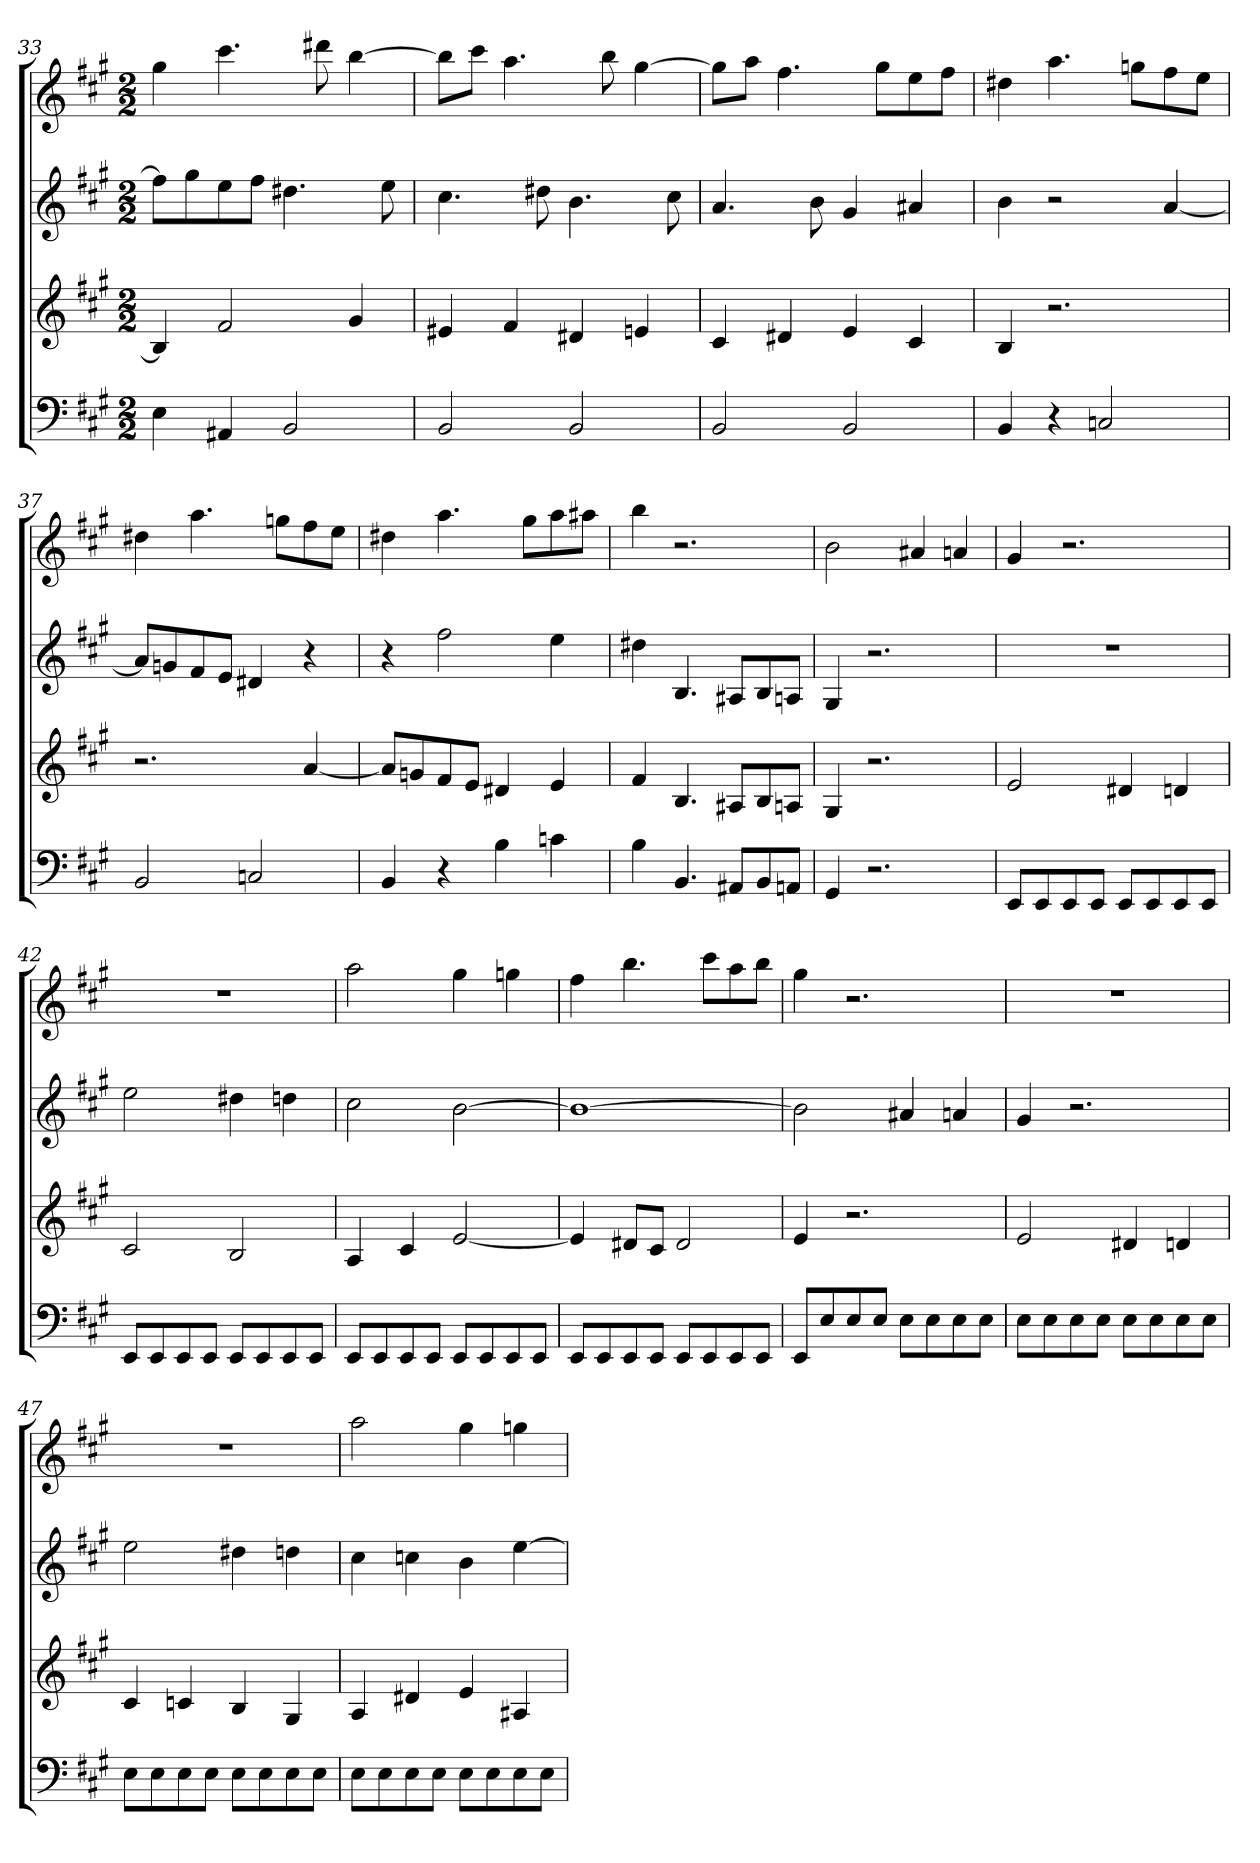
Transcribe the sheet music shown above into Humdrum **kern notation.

**kern	**kern	**kern	**kern
*part4	*part3	*part2	*part1
*staff4	*staff3	*staff2	*staff1
*k[f#c#g#]	*k[f#c#g#]	*k[f#c#g#]	*k[f#c#g#]
*A:	*A:	*A:	*A:
*M2/2	*M2/2	*M2/2	*M2/2
=33	=33	=33	=33
4E	4B]	8ff#L]	4gg#
.	.	8gg#	.
4AA#X	2f#	8ee	4.ccc#
.	.	8ff#J	.
2BB	.	4.dd#X	.
.	.	.	8ddd#X
.	4g#	.	[4bb
.	.	8ee	.
=34	=34	=34	=34
2BB	4e#X	4.cc#	8bbL]
.	.	.	8ccc#J
.	4f#	.	4.aa
.	.	8dd#X	.
2BB	4d#X	4.b	.
.	.	.	8bb
.	4en	.	[4gg#
.	.	8cc#	.
=35	=35	=35	=35
2BB	4c#	4.a	8gg#L]
.	.	.	8aaJ
.	4d#X	.	4.ff#
.	.	8b	.
2BB	4e	4g#	.
.	.	.	8gg#L
.	4c#	4a#X	8ee
.	.	.	8ff#J
=36	=36	=36	=36
4BB	4B	4b	4dd#X
4r	2.r	2r	4.aa
2Cn	.	.	.
.	.	.	8ggnL
.	.	[4a	8ff#
.	.	.	8eeJ
=37	=37	=37	=37
2BB	2.r	8aL]	4dd#X
.	.	8gn	.
.	.	8f#	4.aa
.	.	8eJ	.
2Cn	.	4d#X	.
.	.	.	8ggnL
.	[4a	4r	8ff#
.	.	.	8eeJ
=38	=38	=38	=38
4BB	8aL]	4r	4dd#X
.	8gn	.	.
4r	8f#	2ff#	4.aa
.	8eJ	.	.
4B	4d#X	.	.
.	.	.	8gg#L
4cn	4e	4ee	8aa
.	.	.	8aa#XJ
=39	=39	=39	=39
4B	4f#	4dd#X	4bb
4.BB	4.B	4.B	2.r
8AA#XL	8A#XL	8A#XL	.
8BB	8B	8B	.
8AAnJ	8AnJ	8AnJ	.
=40	=40	=40	=40
4GG#	4G#	4G#	2b
2.r	2.r	2.r	.
.	.	.	4a#X
.	.	.	4an
=41	=41	=41	=41
8EEL	2e	1r	4g#
8EE	.	.	.
8EE	.	.	2.r
8EEJ	.	.	.
8EEL	4d#X	.	.
8EE	.	.	.
8EE	4dn	.	.
8EEJ	.	.	.
=42	=42	=42	=42
8EEL	2c#	2ee	1r
8EE	.	.	.
8EE	.	.	.
8EEJ	.	.	.
8EEL	2B	4dd#X	.
8EE	.	.	.
8EE	.	4ddn	.
8EEJ	.	.	.
=43	=43	=43	=43
8EEL	4A	2cc#	2aa
8EE	.	.	.
8EE	4c#	.	.
8EEJ	.	.	.
8EEL	[2e	[2b	4gg#
8EE	.	.	.
8EE	.	.	4ggn
8EEJ	.	.	.
=44	=44	=44	=44
8EEL	4e]	1b_	4ff#
8EE	.	.	.
8EE	8d#XL	.	4.bb
8EEJ	8c#J	.	.
8EEL	2d#	.	.
8EE	.	.	8ccc#L
8EE	.	.	8aa
8EEJ	.	.	8bbJ
=45	=45	=45	=45
8EEL	4e	2b]	4gg#
8E	.	.	.
8E	2.r	.	2.r
8EJ	.	.	.
8EL	.	4a#X	.
8E	.	.	.
8E	.	4an	.
8EJ	.	.	.
=46	=46	=46	=46
8EL	2e	4g#	1r
8E	.	.	.
8E	.	2.r	.
8EJ	.	.	.
8EL	4d#X	.	.
8E	.	.	.
8E	4dn	.	.
8EJ	.	.	.
=47	=47	=47	=47
8EL	4c#	2ee	1r
8E	.	.	.
8E	4cn	.	.
8EJ	.	.	.
8EL	4B	4dd#X	.
8E	.	.	.
8E	4G#	4ddn	.
8EJ	.	.	.
=48	=48	=48	=48
8EL	4A	4cc#	2aa
8E	.	.	.
8E	4d#X	4ccn	.
8EJ	.	.	.
8EL	4e	4b	4gg#
8E	.	.	.
8E	4A#X	[4ee	4ggn
8EJ	.	.	.
=	=	=	=
*-	*-	*-	*-
